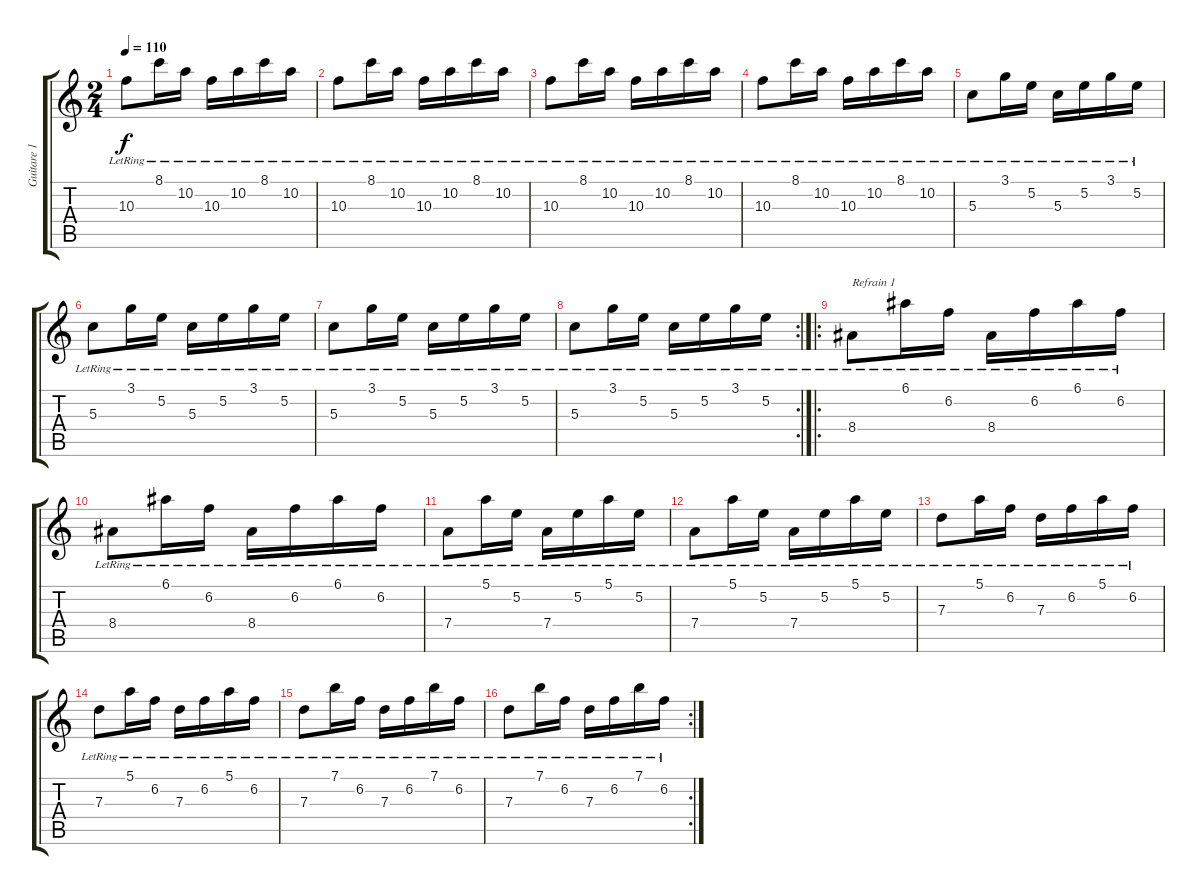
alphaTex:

\track ("Guitare 1" "Guitare 1") {instrument acousticguitarsteel}
\staff {score tabs}
\tuning (E4 B3 G3 D3 A2 E2) {hide}
\ts (2 4)
\tempo 110
\clef g2
\ks c
10.3{lr}.8{dy f} 8.1{lr}.16 10.2{lr}.16 10.3{lr}.16 10.2{lr}.16 8.1{lr}.16 10.2{lr}.16 |
10.3{lr}.8 8.1{lr}.16 10.2{lr}.16 10.3{lr}.16 10.2{lr}.16 8.1{lr}.16 10.2{lr}.16 |
10.3{lr}.8 8.1{lr}.16 10.2{lr}.16 10.3{lr}.16 10.2{lr}.16 8.1{lr}.16 10.2{lr}.16 |
10.3{lr}.8 8.1{lr}.16 10.2{lr}.16 10.3{lr}.16 10.2{lr}.16 8.1{lr}.16 10.2{lr}.16 |
5.3{lr}.8 3.1{lr}.16 5.2{lr}.16 5.3{lr}.16 5.2{lr}.16 3.1{lr}.16 5.2{lr}.16 |
5.3{lr}.8 3.1{lr}.16 5.2{lr}.16 5.3{lr}.16 5.2{lr}.16 3.1{lr}.16 5.2{lr}.16 |
5.3{lr}.8 3.1{lr}.16 5.2{lr}.16 5.3{lr}.16 5.2{lr}.16 3.1{lr}.16 5.2{lr}.16 |
\rc 2
5.3{lr}.8 3.1{lr}.16 5.2{lr}.16 5.3{lr}.16 5.2{lr}.16 3.1{lr}.16 5.2{lr}.16 |
\ro
8.4{lr}.8{txt "Refrain 1"} 6.1{lr}.16 6.2{lr}.16 8.4{lr}.16 6.2{lr}.16 6.1{lr}.16 6.2{lr}.16 |
8.4{lr}.8 6.1{lr}.16 6.2{lr}.16 8.4{lr}.16 6.2{lr}.16 6.1{lr}.16 6.2{lr}.16 |
7.4{lr}.8 5.1{lr}.16 5.2{lr}.16 7.4{lr}.16 5.2{lr}.16 5.1{lr}.16 5.2{lr}.16 |
7.4{lr}.8 5.1{lr}.16 5.2{lr}.16 7.4{lr}.16 5.2{lr}.16 5.1{lr}.16 5.2{lr}.16 |
7.3{lr}.8 5.1{lr}.16 6.2{lr}.16 7.3{lr}.16 6.2{lr}.16 5.1{lr}.16 6.2{lr}.16 |
7.3{lr}.8 5.1{lr}.16 6.2{lr}.16 7.3{lr}.16 6.2{lr}.16 5.1{lr}.16 6.2{lr}.16 |
7.3{lr}.8 7.1{lr}.16 6.2{lr}.16 7.3{lr}.16 6.2{lr}.16 7.1{lr}.16 6.2{lr}.16 |
\rc 2
7.3{lr}.8 7.1{lr}.16 6.2{lr}.16 7.3{lr}.16 6.2{lr}.16 7.1{lr}.16 6.2{lr}.16
